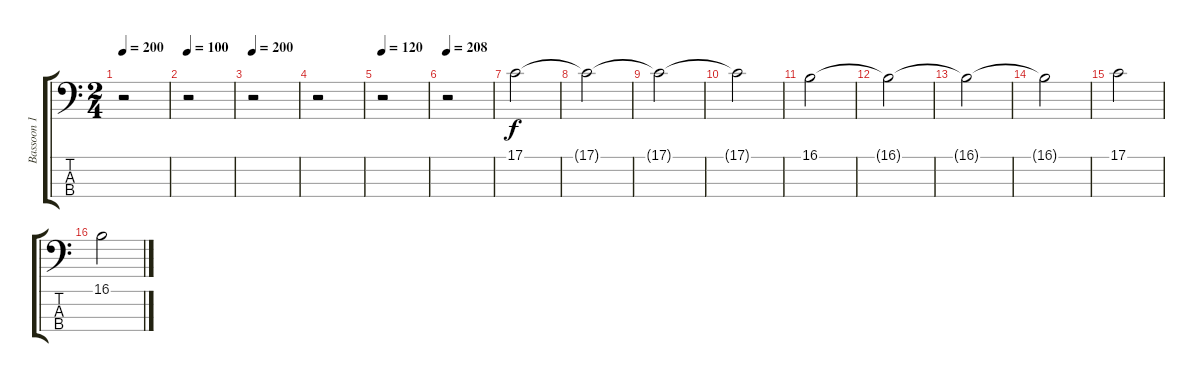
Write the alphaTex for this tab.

\track ("Bassoon 1" "Bassoon 1") {instrument bassoon}
\staff {score tabs}
\tuning (G2 D2 A1 E1) {hide}
\ts (2 4)
\tempo 200
\clef f4
\ks c
r.2{dy f instrument bassoon} |
\tempo 100
r.2 |
\tempo 200
r.2 |
r.2 |
\tempo 120
r.2 |
\tempo 208
r.2 |
17.1.2 |
17.1{t}.2 |
17.1{t}.2 |
17.1{t}.2 |
16.1.2 |
16.1{t}.2 |
16.1{t}.2 |
16.1{t}.2 |
17.1.2 |
16.1.2
